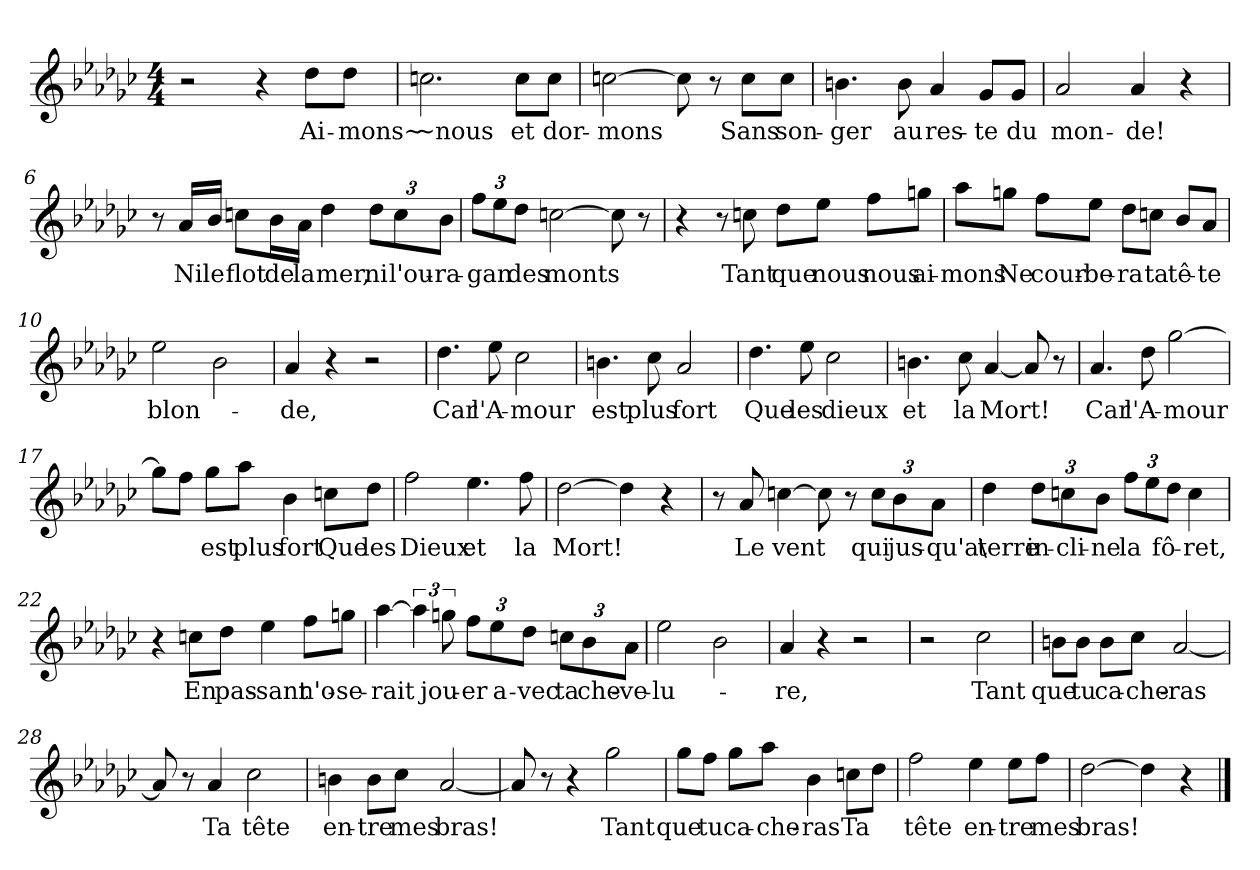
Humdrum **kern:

**kern	**text
*part1	*part1
*staff1	*staff1
*clefG2	*
*k[b-e-a-d-g-c-]	*
*M4/4	*
=1	=1
2r	.
4r	.
!	!LO:LY:b
8dd-\L	Ai-
!	!LO:LY:b
8dd-\J	-mons~
=2	=2
!	!LO:LY:b
2.ccn\	~nous
!	!LO:LY:b
8cc\L	et
!	!LO:LY:b
8cc\J	dor-
=3	=3
!	!LO:LY:b
[2ccn\	-mons
8cc\]	.
8r	.
!	!LO:LY:b
8cc\L	Sans
!	!LO:LY:b
8cc\J	son-
=4	=4
!	!LO:LY:b
4.bn\	-ger
!	!LO:LY:b
8b\	au
!	!LO:LY:b
4a-/	res-
!	!LO:LY:b
8g-/L	-te
!	!LO:LY:b
8g-/J	du
=5	=5
!	!LO:LY:b
2a-/	mon-
!	!LO:LY:b
4a-/	-de!
4r	.
=6	=6
8r	.
!	!LO:LY:b
16a-/LL	Ni
!	!LO:LY:b
16b-/JJ	le
!	!LO:LY:b
8ccn\L	flot
!	!LO:LY:b
16b-\L	de
!	!LO:LY:b
16a-\JJ	la
!	!LO:LY:b
4dd-\	mer,
!	!LO:LY:b
12dd-\L	ni
!	!LO:LY:b
12cc\	l'ou-
!	!LO:LY:b
12b-\J	-ra-
!!LO:LB:g=z
=7	=7
!	!LO:LY:b
12ff\L	-gan
12ee-\	.
!	!LO:LY:b
12dd-\J	des
!	!LO:LY:b
[2ccn\	monts
8cc\]	.
8r	.
=8	=8
4r	.
8r	.
!	!LO:LY:b
8ccn\	Tant
!	!LO:LY:b
8dd-\L	que
!	!LO:LY:b
8ee-\J	nous
!	!LO:LY:b
8ff\L	nous
!	!LO:LY:b
8ggn\J	ai-
=9	=9
!	!LO:LY:b
8aa-\L	-mons
!	!LO:LY:b
8ggn\J	Ne
!	!LO:LY:b
8ff\L	cour-
!	!LO:LY:b
8ee-\J	-be-
!	!LO:LY:b
8dd-\L	-ra
!	!LO:LY:b
8ccn\J	ta
!	!LO:LY:b
8b-/L	tê-
!	!LO:LY:b
8a-/J	-te
=10	=10
!	!LO:LY:b
2ee-\	blon-
2b-\	.
=11	=11
!	!LO:LY:b
4a-/	-de,
4r	.
2r	.
=12	=12
!	!LO:LY:b
4.dd-\	Car
!	!LO:LY:b
8ee-\	l'A-
!	!LO:LY:b
2cc-\	-mour
!!LO:LB:g=z
=13	=13
!	!LO:LY:b
4.bn\	est
!	!LO:LY:b
8cc-\	plus
!	!LO:LY:b
2a-/	fort
=14	=14
!	!LO:LY:b
4.dd-\	Que
!	!LO:LY:b
8ee-\	les
!	!LO:LY:b
2cc-\	dieux
=15	=15
!	!LO:LY:b
4.bn\	et
!	!LO:LY:b
8cc-\	la
!	!LO:LY:b
[4a-/	Mort!
8a-/]	.
8r	.
=16	=16
!	!LO:LY:b
4.a-/	Car
!	!LO:LY:b
8dd-\	l'A-
!	!LO:LY:b
[2gg-\	-mour
=17	=17
8gg-\L]	.
8ff\J	.
!	!LO:LY:b
8gg-\L	est
!	!LO:LY:b
8aa-\J	plus
!	!LO:LY:b
4b-\	fort
!	!LO:LY:b
8ccn\L	Que
!	!LO:LY:b
8dd-\J	les
=18	=18
!	!LO:LY:b
2ff\	Dieux
!	!LO:LY:b
4.ee-\	et
!	!LO:LY:b
8ff\	la
=19	=19
!	!LO:LY:b
[2dd-\	Mort!
4dd-\]	.
4r	.
!!LO:LB:g=z
=20	=20
8r	.
!	!LO:LY:b
8a-/	Le
!	!LO:LY:b
[4ccn\	vent
8cc\]	.
8r	.
!	!LO:LY:b
12cc\L	qui
!	!LO:LY:b
12b-\	jus-
!	!LO:LY:b
12a-\J	-qu'a\
=21	=21
!	!LO:LY:b
4dd-\	terre
!	!LO:LY:b
12dd-\L	in-
!	!LO:LY:b
12ccn\	-cli-
!	!LO:LY:b
12b-\J	-ne
!	!LO:LY:b
12ff\L	la
12ee-\	.
!	!LO:LY:b
12dd-\J	fô-
!	!LO:LY:b
4cc\	-ret,
=22	=22
4r	.
!	!LO:LY:b
8ccn\L	En
!	!LO:LY:b
8dd-\J	pas-
!	!LO:LY:b
4ee-\	-sant
!	!LO:LY:b
8ff\L	n'o-
!	!LO:LY:b
8ggn\J	-se-
=23	=23
!	!LO:LY:b
[4aa-\	-rait
6aa-\]	.
!	!LO:LY:b
12ggn\	jou-
!	!LO:LY:b
12ff\L	-er
!	!LO:LY:b
12ee-\	a-
!	!LO:LY:b
12dd-\J	-vec
!	!LO:LY:b
12ccn\L	ta
!	!LO:LY:b
12b-\	che-
!	!LO:LY:b
12a-\J	-ve-
=24	=24
!	!LO:LY:b
2ee-\	-lu-
2b-\	.
!!LO:LB:g=z
=25	=25
!	!LO:LY:b
4a-/	-re,
4r	.
2r	.
=26	=26
2r	.
!	!LO:LY:b
2cc-\	Tant
=27	=27
!	!LO:LY:b
8bn\L	que
!	!LO:LY:b
8b\J	tu
!	!LO:LY:b
8b\L	ca-
!	!LO:LY:b
8cc-\J	-che-
!	!LO:LY:b
[2a-/	-ras
=28	=28
8a-/]	.
8r	.
!	!LO:LY:b
4a-/	Ta
!	!LO:LY:b
2cc-\	tête
=29	=29
!	!LO:LY:b
4bn\	en-
!	!LO:LY:b
8b\L	-tre
!	!LO:LY:b
8cc-\J	mes
!	!LO:LY:b
[2a-/	bras!
=30	=30
8a-/]	.
8r	.
4r	.
!	!LO:LY:b
2gg-\	Tant
=31	=31
!	!LO:LY:b
8gg-\L	que
!	!LO:LY:b
8ff\J	tu
!	!LO:LY:b
8gg-\L	ca-
!	!LO:LY:b
8aa-\J	-che-
!	!LO:LY:b
4b-\	-ras
!	!LO:LY:b
8ccn\L	Ta
8dd-\J	.
!!LO:LB:g=z
=32	=32
!	!LO:LY:b
2ff\	tête
!	!LO:LY:b
4ee-\	en-
!	!LO:LY:b
8ee-\L	-tre
!	!LO:LY:b
8ff\J	mes
=33	=33
!	!LO:LY:b
[2dd-\	bras!
4dd-\]	.
4r	.
==	==
*-	*-
